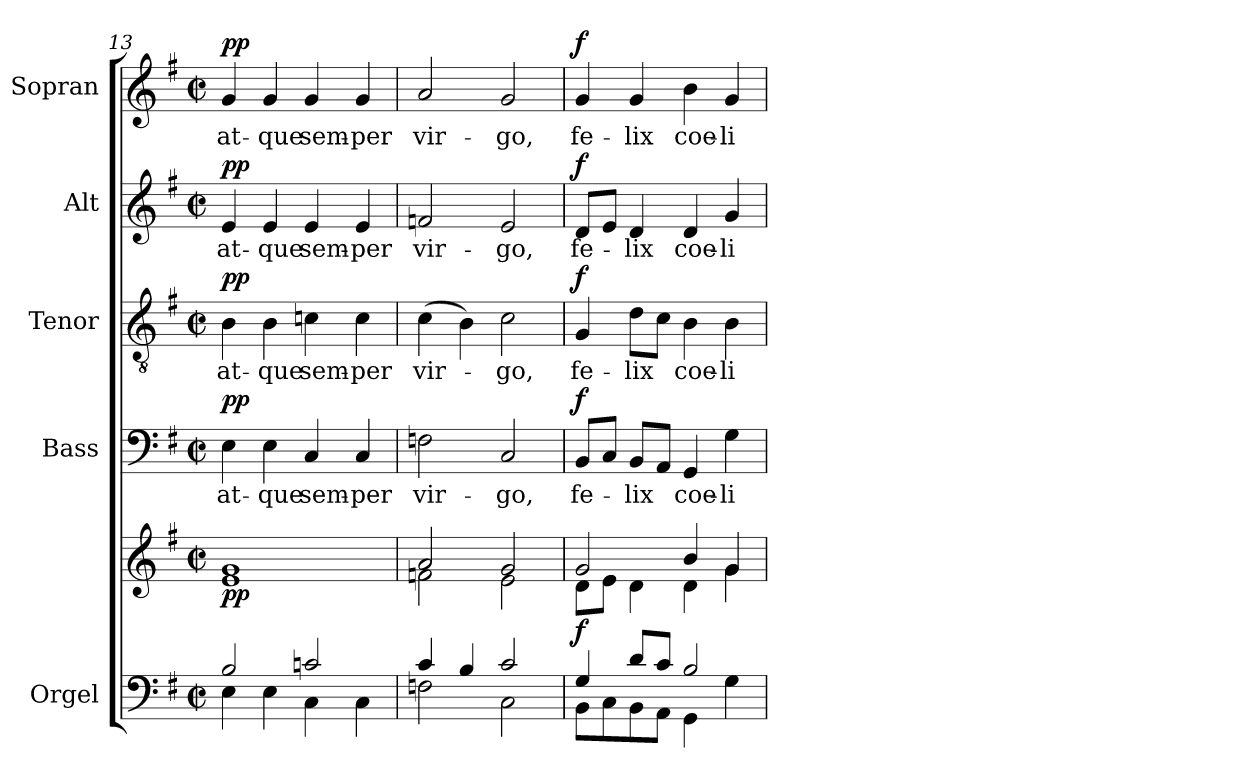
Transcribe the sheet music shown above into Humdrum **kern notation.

**kern	**kern	**dynam	**kern	**text	**dynam	**kern	**text	**dynam	**kern	**text	**dynam	**kern	**text	**dynam
*part5	*part5	*part5	*part4	*part4	*part4	*part3	*part3	*part3	*part2	*part2	*part2	*part1	*part1	*part1
*staff6	*staff5	*staff5/6	*staff4	*staff4	*staff4	*staff3	*staff3	*staff3	*staff2	*staff2	*staff2	*staff1	*staff1	*staff1
*I"Orgel	*	*	*I"Bass	*	*	*I"Tenor	*	*	*I"Alt	*	*	*I"Sopran	*	*
*I'Org.	*	*	*I'B.	*	*	*I'T.	*	*	*I'A.	*	*	*I'S.	*	*
*clefF4	*clefG2	*	*clefF4	*	*	*clefGv2	*	*	*clefG2	*	*	*clefG2	*	*
*k[f#]	*k[f#]	*	*k[f#]	*	*	*k[f#]	*	*	*k[f#]	*	*	*k[f#]	*	*
*G:	*G:	*	*G:	*	*	*G:	*	*	*G:	*	*	*G:	*	*
*M2/2	*M2/2	*	*M2/2	*	*	*M2/2	*	*	*M2/2	*	*	*M2/2	*	*
*met(c|)	*met(c|)	*	*met(c|)	*	*	*met(c|)	*	*	*met(c|)	*	*	*met(c|)	*	*
=13	=13	=13	=13	=13	=13	=13	=13	=13	=13	=13	=13	=13	=13	=13
*^	*^	*	*	*	*	*	*	*	*	*	*	*	*	*
!	!	!	!	!LO:DY:b	!	!LO:LY:b	!LO:DY:a	!	!LO:LY:b	!LO:DY:a	!	!LO:LY:b	!LO:DY:a	!	!LO:LY:b	!LO:DY:a
2B/	4E\	1g	1e	pp	4E\	at-	pp	4B\	at-	pp	4e/	at-	pp	4g/	at-	pp
!	!	!	!	!	!	!LO:LY:b	!	!	!LO:LY:b	!	!	!LO:LY:b	!	!	!LO:LY:b	!
.	4E\	.	.	.	4E\	-que	.	4B\	-que	.	4e/	-que	.	4g/	-que	.
!	!	!	!	!	!	!LO:LY:b	!	!	!LO:LY:b	!	!	!LO:LY:b	!	!	!LO:LY:b	!
2cn/	4C\	.	.	.	4C/	sem-	.	4cn\	sem-	.	4e/	sem-	.	4g/	sem-	.
!	!	!	!	!	!	!LO:LY:b	!	!	!LO:LY:b	!	!	!LO:LY:b	!	!	!LO:LY:b	!
.	4C\	.	.	.	4C/	-per	.	4c\	-per	.	4e/	-per	.	4g/	-per	.
!!LO:PB:g=z
=14	=14	=14	=14	=14	=14	=14	=14	=14	=14	=14	=14	=14	=14	=14	=14	=14
!	!	!	!	!	!	!LO:LY:b	!	!	!LO:LY:b	!	!	!LO:LY:b	!	!	!LO:LY:b	!
4c/	2Fn\	2a/	2fn\	.	2Fn\	vir-	.	(>4c\	vir-	.	2fn/	vir-	.	2a/	vir-	.
4B/	.	.	.	.	.	.	.	4B\)	.	.	.	.	.	.	.	.
!	!	!	!	!	!	!LO:LY:b	!	!	!LO:LY:b	!	!	!LO:LY:b	!	!	!LO:LY:b	!
2c/	2C\	2g/	2e\	.	2C/	-go,	.	2c\	-go,	.	2e/	-go,	.	2g/	-go,	.
=15	=15	=15	=15	=15	=15	=15	=15	=15	=15	=15	=15	=15	=15	=15	=15	=15
!	!	!	!	!LO:DY:b	!	!LO:LY:b	!LO:DY:a	!	!LO:LY:b	!LO:DY:a	!	!LO:LY:b	!LO:DY:a	!	!LO:LY:b	!LO:DY:a
4G/	8BB\L	2g/	8d\L	f	8BB/L	fe-	f	4G/	fe-	f	8d/L	fe-	f	4g/	fe-	f
.	8C\	.	8e\J	.	8C/J	.	.	.	.	.	8e/J	.	.	.	.	.
!	!	!	!	!	!	!LO:LY:b	!	!	!LO:LY:b	!	!	!LO:LY:b	!	!	!LO:LY:b	!
8d/L	8BB\	.	4d\	.	8BB/L	-lix	.	8d\L	-lix	.	4d/	-lix	.	4g/	-lix	.
8c/J	8AA\J	.	.	.	8AA/J	.	.	8c\J	.	.	.	.	.	.	.	.
!	!	!	!	!	!	!LO:LY:b	!	!	!LO:LY:b	!	!	!LO:LY:b	!	!	!LO:LY:b	!
2B/	4GG\	4b/	4d\	.	4GG/	coe-	.	4B\	coe-	.	4d/	coe-	.	4b\	coe-	.
!	!	!	!	!	!	!LO:LY:b	!	!	!LO:LY:b	!	!	!LO:LY:b	!	!	!LO:LY:b	!
.	4G\	4g/	4g\	.	4G\	-li	.	4B\	-li	.	4g/	-li	.	4g/	-li	.
*v	*v	*	*	*	*	*	*	*	*	*	*	*	*	*	*	*
*	*v	*v	*	*	*	*	*	*	*	*	*	*	*	*	*
=	=	=	=	=	=	=	=	=	=	=	=	=	=	=
*-	*-	*-	*-	*-	*-	*-	*-	*-	*-	*-	*-	*-	*-	*-
